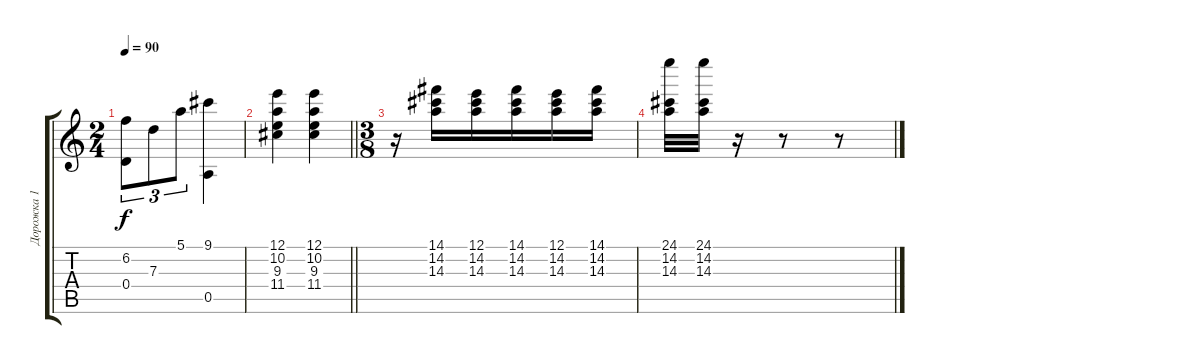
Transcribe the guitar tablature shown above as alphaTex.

\track ("Дорожка 1" "Дорожка 1") {instrument acousticguitarsteel}
\staff {score tabs}
\tuning (E4 B3 G3 D3 A2 E2) {hide}
\ts (2 4)
\tempo 90
\clef g2
\ks c
(6.2 0.4).8{tu (3 2) dy f} 7.3.8{tu (3 2)} 5.1.8{tu (3 2)} (9.1 0.5).4 |
\barLineRight lightlight
(12.1 10.2 9.3 11.4).4 (12.1 10.2 9.3 11.4).4 |
\ts (3 8)
r.16 (14.1 14.2 14.3).16 (12.1 14.2 14.3).16 (14.1 14.2 14.3).16 (12.1 14.2 14.3).16 (14.1 14.2 14.3).16 |
(24.1 14.2 14.3).32 (24.1 14.2 14.3).32 r.16 r.8 r.8
